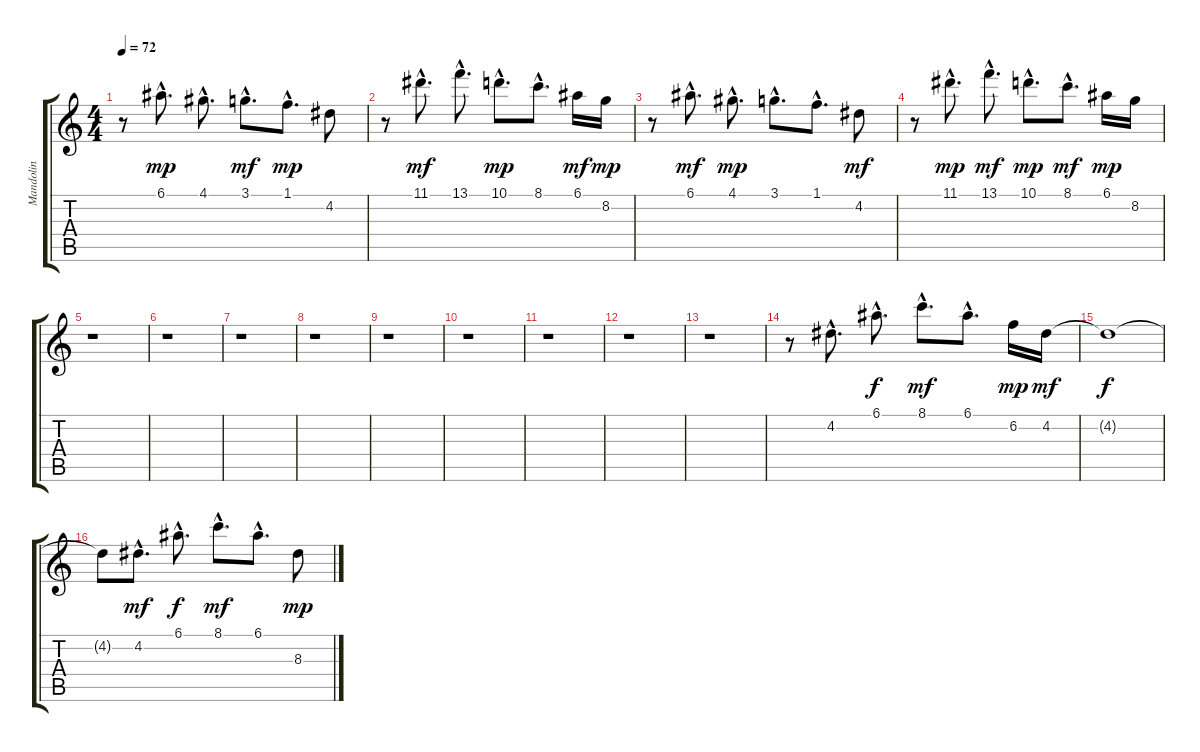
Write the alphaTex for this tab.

\track ("Mandolin" "Mandolin") {instrument acousticguitarsteel}
\staff {score tabs}
\tuning (E4 B3 G3 D3 A2 E2) {hide}
\ts (4 4)
\tempo 72
\clef g2
\ks c
r.8{dy mp instrument acousticguitarsteel} 6.1{hac}.8{d} 4.1{hac}.8{d} 3.1{hac}.8{d dy mf} 1.1{hac}.8{d dy mp} 4.2.8 |
r.8 11.1{hac}.8{d dy mf} 13.1{hac}.8{d} 10.1{hac}.8{d dy mp} 8.1{hac}.8{d} 6.1.16{dy mf} 8.2.16{dy mp} |
r.8 6.1{hac}.8{d dy mf} 4.1{hac}.8{d dy mp} 3.1{hac}.8{d} 1.1{hac}.8{d} 4.2.8{dy mf} |
r.8 11.1{hac}.8{d dy mp} 13.1{hac}.8{d dy mf} 10.1{hac}.8{d dy mp} 8.1{hac}.8{d dy mf} 6.1.16{dy mp} 8.2.16 |
r.1 |
r.1 |
r.1 |
r.1 |
r.1 |
r.1 |
r.1 |
r.1 |
r.1 |
r.8 4.2{hac}.8{d} 6.1{hac}.8{d dy f} 8.1{hac}.8{d dy mf} 6.1{hac}.8{d} 6.2.16{dy mp} 4.2.16{dy mf} |
4.2{t}.1{dy f} |
4.2{t}.8 4.2{hac}.8{d dy mf} 6.1{hac}.8{d dy f} 8.1{hac}.8{d dy mf} 6.1{hac}.8{d} 8.3.8{dy mp}
